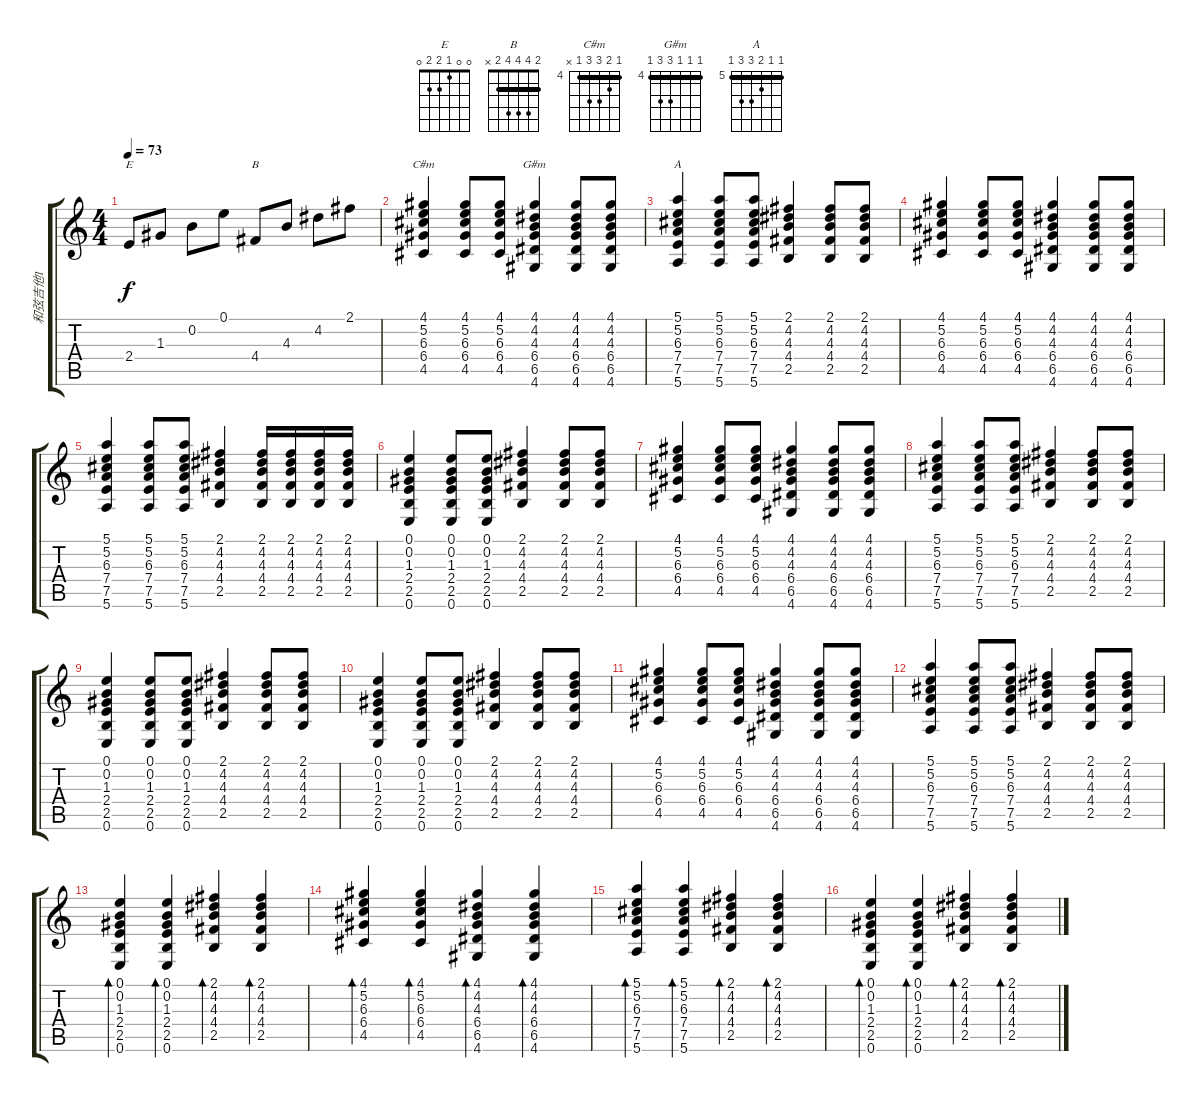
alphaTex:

\track ("和弦吉他1" "和弦吉他1") {instrument acousticguitarsteel}
\staff {score tabs}
\tuning (E4 B3 G3 D3 A2 E2) {hide}
\chord ("E" 0 0 1 2 2 0)
\chord ("B" 2 4 4 4 2 x) {barre 2}
\chord ("C#m" 4 5 6 6 4 x) {firstfret 4 barre 4}
\chord ("G#m" 4 4 4 6 6 4) {firstfret 4 barre 4}
\chord ("A" 5 5 6 7 7 5) {firstfret 5 barre 5}
\ts (4 4)
\tempo 73
\clef g2
\ks c
2.4.8{ch "E" dy f} 1.3.8 0.2.8 0.1.8 4.4.8{ch "B"} 4.3.8 4.2.8 2.1.8 |
(4.1 5.2 6.3 6.4 4.5).4{ch "C#m"} (4.1 5.2 6.3 6.4 4.5).8 (4.1 5.2 6.3 6.4 4.5).8 (4.1 4.2 4.3 6.4 6.5 4.6).4{ch "G#m"} (4.1 4.2 4.3 6.4 6.5 4.6).8 (4.1 4.2 4.3 6.4 6.5 4.6).8 |
(5.1 5.2 6.3 7.4 7.5 5.6).4{ch "A"} (5.1 5.2 6.3 7.4 7.5 5.6).8 (5.1 5.2 6.3 7.4 7.5 5.6).8 (2.1 4.2 4.3 4.4 2.5).4 (2.1 4.2 4.3 4.4 2.5).8 (2.1 4.2 4.3 4.4 2.5).8 |
(4.1 5.2 6.3 6.4 4.5).4 (4.1 5.2 6.3 6.4 4.5).8 (4.1 5.2 6.3 6.4 4.5).8 (4.1 4.2 4.3 6.4 6.5 4.6).4 (4.1 4.2 4.3 6.4 6.5 4.6).8 (4.1 4.2 4.3 6.4 6.5 4.6).8 |
(5.1 5.2 6.3 7.4 7.5 5.6).4 (5.1 5.2 6.3 7.4 7.5 5.6).8 (5.1 5.2 6.3 7.4 7.5 5.6).8 (2.1 4.2 4.3 4.4 2.5).4 (2.1 4.2 4.3 4.4 2.5).16 (2.1 4.2 4.3 4.4 2.5).16 (2.1 4.2 4.3 4.4 2.5).16 (2.1 4.2 4.3 4.4 2.5).16 |
(0.1 0.2 1.3 2.4 2.5 0.6).4 (0.1 0.2 1.3 2.4 2.5 0.6).8 (0.1 0.2 1.3 2.4 2.5 0.6).8 (2.1 4.2 4.3 4.4 2.5).4 (2.1 4.2 4.3 4.4 2.5).8 (2.1 4.2 4.3 4.4 2.5).8 |
(4.1 5.2 6.3 6.4 4.5).4 (4.1 5.2 6.3 6.4 4.5).8 (4.1 5.2 6.3 6.4 4.5).8 (4.1 4.2 4.3 6.4 6.5 4.6).4 (4.1 4.2 4.3 6.4 6.5 4.6).8 (4.1 4.2 4.3 6.4 6.5 4.6).8 |
(5.1 5.2 6.3 7.4 7.5 5.6).4 (5.1 5.2 6.3 7.4 7.5 5.6).8 (5.1 5.2 6.3 7.4 7.5 5.6).8 (2.1 4.2 4.3 4.4 2.5).4 (2.1 4.2 4.3 4.4 2.5).8 (2.1 4.2 4.3 4.4 2.5).8 |
(0.1 0.2 1.3 2.4 2.5 0.6).4 (0.1 0.2 1.3 2.4 2.5 0.6).8 (0.1 0.2 1.3 2.4 2.5 0.6).8 (2.1 4.2 4.3 4.4 2.5).4 (2.1 4.2 4.3 4.4 2.5).8 (2.1 4.2 4.3 4.4 2.5).8 |
(0.1 0.2 1.3 2.4 2.5 0.6).4 (0.1 0.2 1.3 2.4 2.5 0.6).8 (0.1 0.2 1.3 2.4 2.5 0.6).8 (2.1 4.2 4.3 4.4 2.5).4 (2.1 4.2 4.3 4.4 2.5).8 (2.1 4.2 4.3 4.4 2.5).8 |
(4.1 5.2 6.3 6.4 4.5).4 (4.1 5.2 6.3 6.4 4.5).8 (4.1 5.2 6.3 6.4 4.5).8 (4.1 4.2 4.3 6.4 6.5 4.6).4 (4.1 4.2 4.3 6.4 6.5 4.6).8 (4.1 4.2 4.3 6.4 6.5 4.6).8 |
(5.1 5.2 6.3 7.4 7.5 5.6).4 (5.1 5.2 6.3 7.4 7.5 5.6).8 (5.1 5.2 6.3 7.4 7.5 5.6).8 (2.1 4.2 4.3 4.4 2.5).4 (2.1 4.2 4.3 4.4 2.5).8 (2.1 4.2 4.3 4.4 2.5).8 |
(0.1 0.2 1.3 2.4 2.5 0.6).4{bd 120} (0.1 0.2 1.3 2.4 2.5 0.6).4{bd 120} (2.1 4.2 4.3 4.4 2.5).4{bd 120} (2.1 4.2 4.3 4.4 2.5).4{bd 120} |
(4.1 5.2 6.3 6.4 4.5).4{bd 120} (4.1 5.2 6.3 6.4 4.5).4{bd 120} (4.1 4.2 4.3 6.4 6.5 4.6).4{bd 120} (4.1 4.2 4.3 6.4 6.5 4.6).4{bd 120} |
(5.1 5.2 6.3 7.4 7.5 5.6).4{bd 120} (5.1 5.2 6.3 7.4 7.5 5.6).4{bd 120} (2.1 4.2 4.3 4.4 2.5).4{bd 120} (2.1 4.2 4.3 4.4 2.5).4{bd 120} |
(0.1 0.2 1.3 2.4 2.5 0.6).4{bd 120} (0.1 0.2 1.3 2.4 2.5 0.6).4{bd 120} (2.1 4.2 4.3 4.4 2.5).4{bd 120} (2.1 4.2 4.3 4.4 2.5).4{bd 120}
